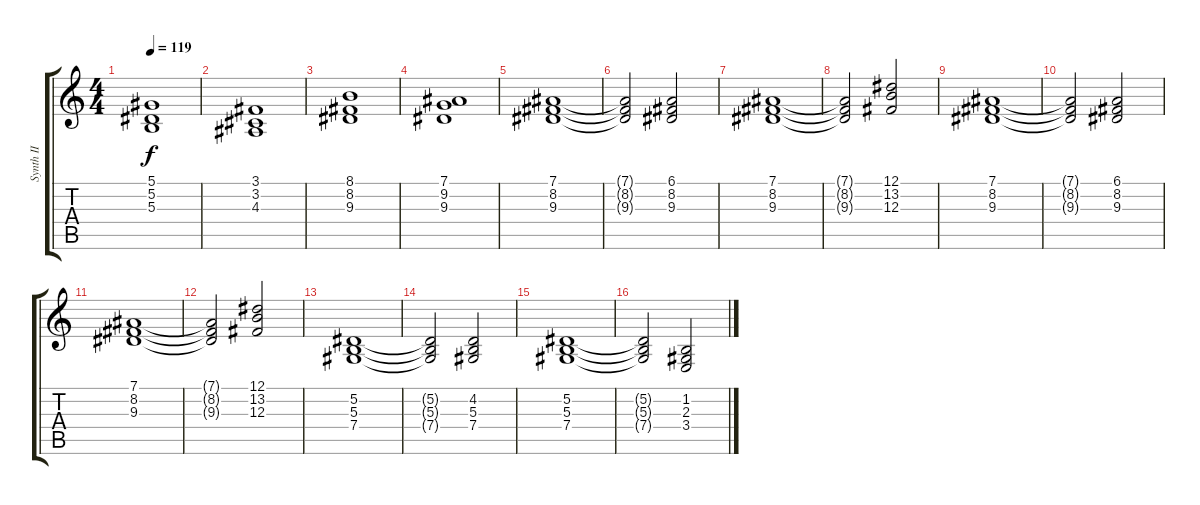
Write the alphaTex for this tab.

\track ("Synth II" "Synth II") {instrument synthstrings1}
\staff {score tabs}
\tuning (Eb4 Bb3 Gb3 Db3 Ab2 Eb2) {hide}
\ts (4 4)
\tempo 119
\clef g2
\ks c
(5.1 5.2 5.3).1{dy f} |
(3.1 3.2 4.3).1 |
(8.1 8.2 9.3).1 |
(7.1 9.2 9.3).1 |
(7.1 8.2 9.3).1 |
(7.1{t} 8.2{t} 9.3{t}).2 (6.1 8.2 9.3).2 |
(7.1 8.2 9.3).1 |
(7.1{t} 8.2{t} 9.3{t}).2 (12.1 13.2 12.3).2 |
(7.1 8.2 9.3).1 |
(7.1{t} 8.2{t} 9.3{t}).2 (6.1 8.2 9.3).2 |
(7.1 8.2 9.3).1 |
(7.1{t} 8.2{t} 9.3{t}).2 (12.1 13.2 12.3).2 |
(5.2 5.3 7.4).1 |
(5.2{t} 5.3{t} 7.4{t}).2 (4.2 5.3 7.4).2 |
(5.2 5.3 7.4).1 |
(5.2{t} 5.3{t} 7.4{t}).2 (1.2 2.3 3.4).2
